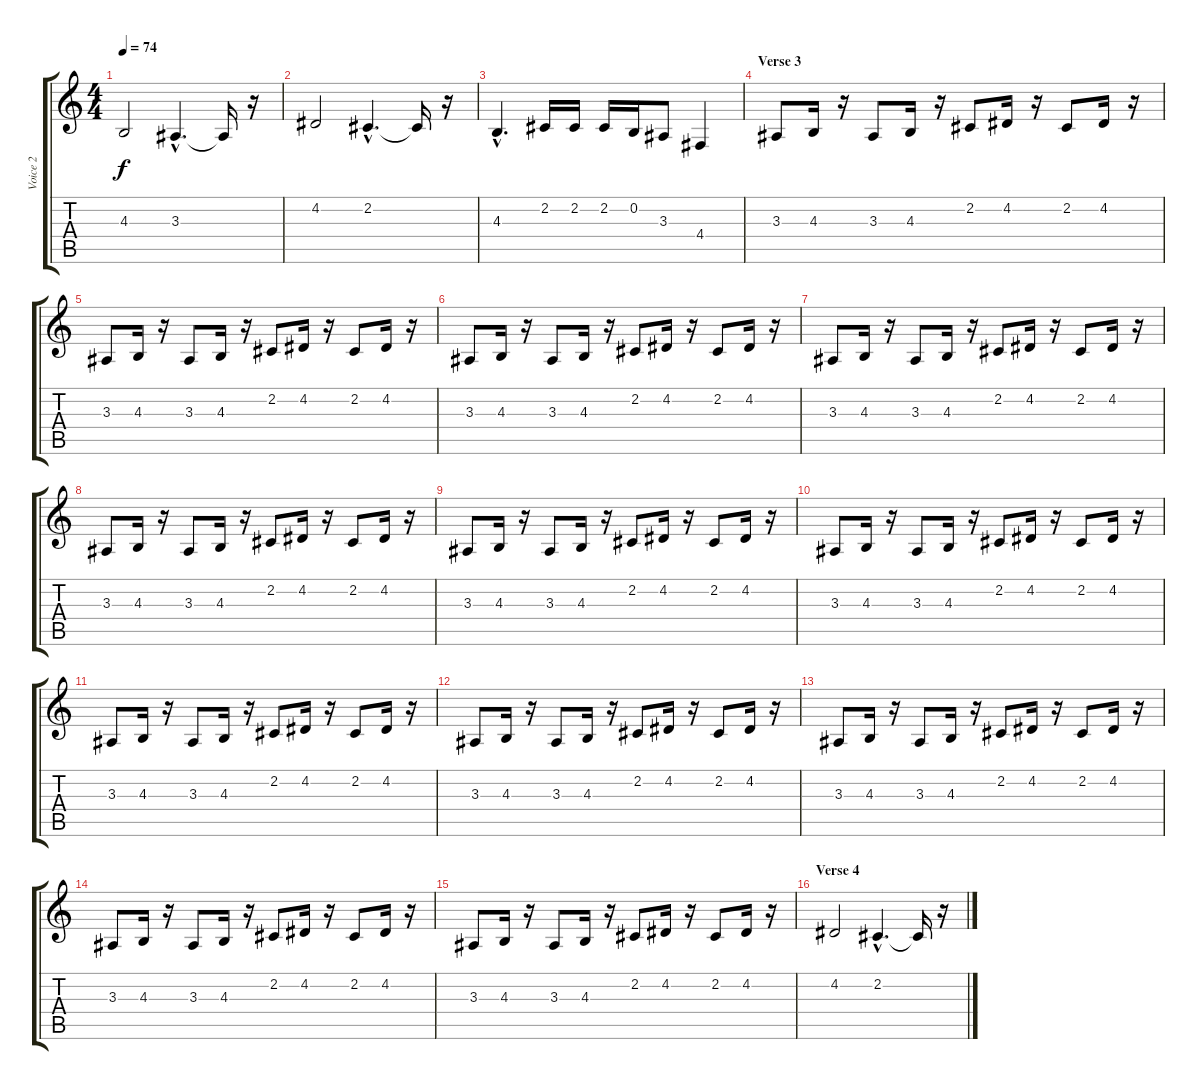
\track ("Voice 2" "Voice 2") {instrument tenorsax}
\staff {score tabs}
\tuning (E4 B3 G3 D3 A2 E2) {hide}
\ts (4 4)
\tempo 74
\clef g2
\ks c
4.3.2{dy f} 3.3{hac}.4{d} 3.3{t}.16 r.16 |
4.2.2 2.2{hac}.4{d} 2.2{t}.16 r.16 |
4.3{hac}.4{d} 2.2.16 2.2.16 2.2.16 0.2.16 3.3.8 4.4.4 |
\section ("" "Verse 3")
3.3.8 4.3.16 r.16 3.3.8 4.3.16 r.16 2.2.8 4.2.16 r.16 2.2.8 4.2.16 r.16 |
3.3.8 4.3.16 r.16 3.3.8 4.3.16 r.16 2.2.8 4.2.16 r.16 2.2.8 4.2.16 r.16 |
3.3.8 4.3.16 r.16 3.3.8 4.3.16 r.16 2.2.8 4.2.16 r.16 2.2.8 4.2.16 r.16 |
3.3.8 4.3.16 r.16 3.3.8 4.3.16 r.16 2.2.8 4.2.16 r.16 2.2.8 4.2.16 r.16 |
3.3.8 4.3.16 r.16 3.3.8 4.3.16 r.16 2.2.8 4.2.16 r.16 2.2.8 4.2.16 r.16 |
3.3.8 4.3.16 r.16 3.3.8 4.3.16 r.16 2.2.8 4.2.16 r.16 2.2.8 4.2.16 r.16 |
3.3.8 4.3.16 r.16 3.3.8 4.3.16 r.16 2.2.8 4.2.16 r.16 2.2.8 4.2.16 r.16 |
3.3.8 4.3.16 r.16 3.3.8 4.3.16 r.16 2.2.8 4.2.16 r.16 2.2.8 4.2.16 r.16 |
3.3.8 4.3.16 r.16 3.3.8 4.3.16 r.16 2.2.8 4.2.16 r.16 2.2.8 4.2.16 r.16 |
3.3.8 4.3.16 r.16 3.3.8 4.3.16 r.16 2.2.8 4.2.16 r.16 2.2.8 4.2.16 r.16 |
3.3.8 4.3.16 r.16 3.3.8 4.3.16 r.16 2.2.8 4.2.16 r.16 2.2.8 4.2.16 r.16 |
3.3.8 4.3.16 r.16 3.3.8 4.3.16 r.16 2.2.8 4.2.16 r.16 2.2.8 4.2.16 r.16 |
\section ("" "Verse 4")
4.2.2 2.2{hac}.4{d} 2.2{t}.16 r.16
